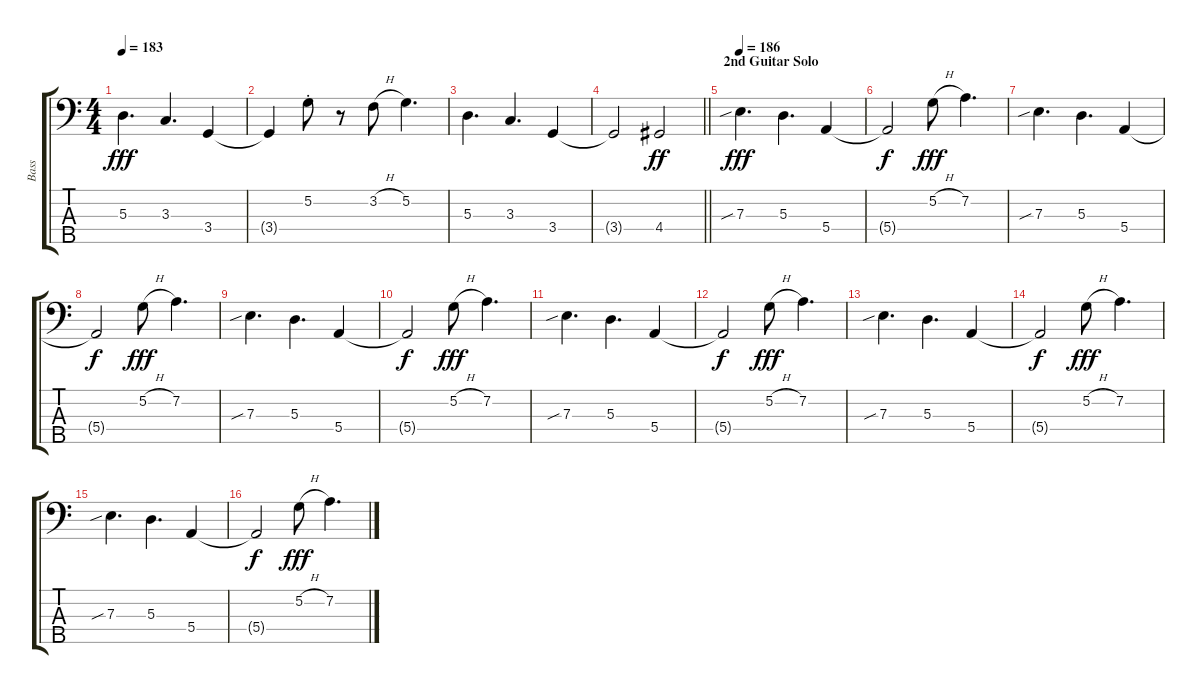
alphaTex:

\track ("Bass" "Bass") {instrument electricbassfinger}
\staff {score tabs}
\tuning (G2 D2 A1 E1 B0) {hide}
\ts (4 4)
\tempo 183
\clef f4
\ks c
5.3.4{d dy fff} 3.3.4{d} 3.4.4 |
3.4{t}.4 5.2{st}.8 r.8 3.2{h}.8 5.2.4{d} |
5.3.4{d} 3.3.4{d} 3.4.4 |
\barLineRight lightlight
3.4{t}.2 4.4.2{dy ff} |
\section ("" "2nd Guitar Solo")
\tempo 186
7.3{sib}.4{d dy fff} 5.3.4{d} 5.4.4 |
5.4{t}.2{dy f} 5.2{h}.8{dy fff} 7.2.4{d} |
7.3{sib}.4{d} 5.3.4{d} 5.4.4 |
5.4{t}.2{dy f} 5.2{h}.8{dy fff} 7.2.4{d} |
7.3{sib}.4{d} 5.3.4{d} 5.4.4 |
5.4{t}.2{dy f} 5.2{h}.8{dy fff} 7.2.4{d} |
7.3{sib}.4{d} 5.3.4{d} 5.4.4 |
5.4{t}.2{dy f} 5.2{h}.8{dy fff} 7.2.4{d} |
7.3{sib}.4{d} 5.3.4{d} 5.4.4 |
5.4{t}.2{dy f} 5.2{h}.8{dy fff} 7.2.4{d} |
7.3{sib}.4{d} 5.3.4{d} 5.4.4 |
5.4{t}.2{dy f} 5.2{h}.8{dy fff} 7.2.4{d}
